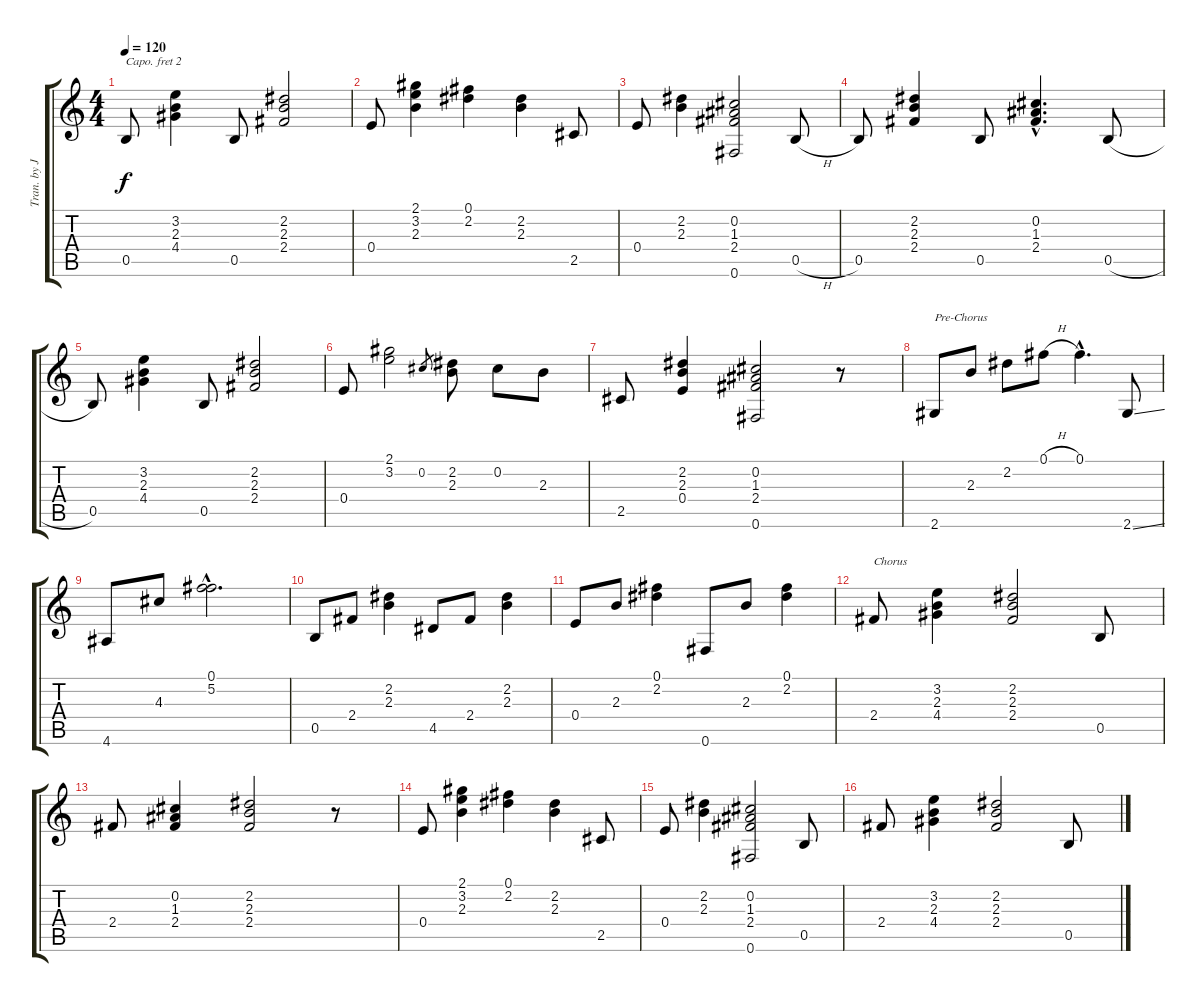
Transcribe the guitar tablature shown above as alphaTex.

\track ("Tran. by John Palermo" "Tran. by J") {instrument acousticguitarnylon}
\staff {score tabs}
\capo 2
\tuning (E4 B3 G3 D3 A2 E2) {hide}
\ts (4 4)
\tempo 120
\clef g2
\ks c
0.5.8{dy f} (3.2 2.3 4.4).4 0.5.8 (2.2 2.3 2.4).2 |
0.4.8 (2.1 3.2 2.3).4 (0.1 2.2).4 (2.2 2.3).4 2.5.8 |
0.4.8 (2.2 2.3).4 (0.2 1.3 2.4 0.6).2 0.5{h}.8 |
0.5.8 (2.2 2.3 2.4).4 0.5.8 (0.2{hac} 1.3{hac} 2.4{hac}).4{d} 0.5{h}.8 |
0.5.8 (3.2 2.3 4.4).4 0.5.8 (2.2 2.3 2.4).2 |
0.4.8 (2.1 3.2).2 0.2.8{gr} (2.2 2.3).8 0.2.8 2.3.8 |
2.5.8 (2.2 2.3 0.4).4 (0.2 1.3 2.4 0.6).2 r.8 |
2.6.8{txt "Pre-Chorus"} 2.3.8 2.2.8 0.1{h}.8 0.1{hac}.4{d} 2.6{ss}.8 |
4.6.8 4.3.8 (0.1{hac} 5.2{hac}).2{d} |
0.5.8 2.4.8 (2.2 2.3).4 4.5.8 2.4.8 (2.2 2.3).4 |
0.4.8 2.3.8 (0.1 2.2).4 0.6.8 2.3.8 (0.1 2.2).4 |
2.4.8{txt "Chorus"} (3.2 2.3 4.4).4 (2.2 2.3 2.4).2 0.5.8 |
2.4.8 (0.2 1.3 2.4).4 (2.2 2.3 2.4).2 r.8 |
0.4.8 (2.1 3.2 2.3).4 (0.1 2.2).4 (2.2 2.3).4 2.5.8 |
0.4.8 (2.2 2.3).4 (0.2 1.3 2.4 0.6).2 0.5.8 |
2.4.8 (3.2 2.3 4.4).4 (2.2 2.3 2.4).2 0.5.8
